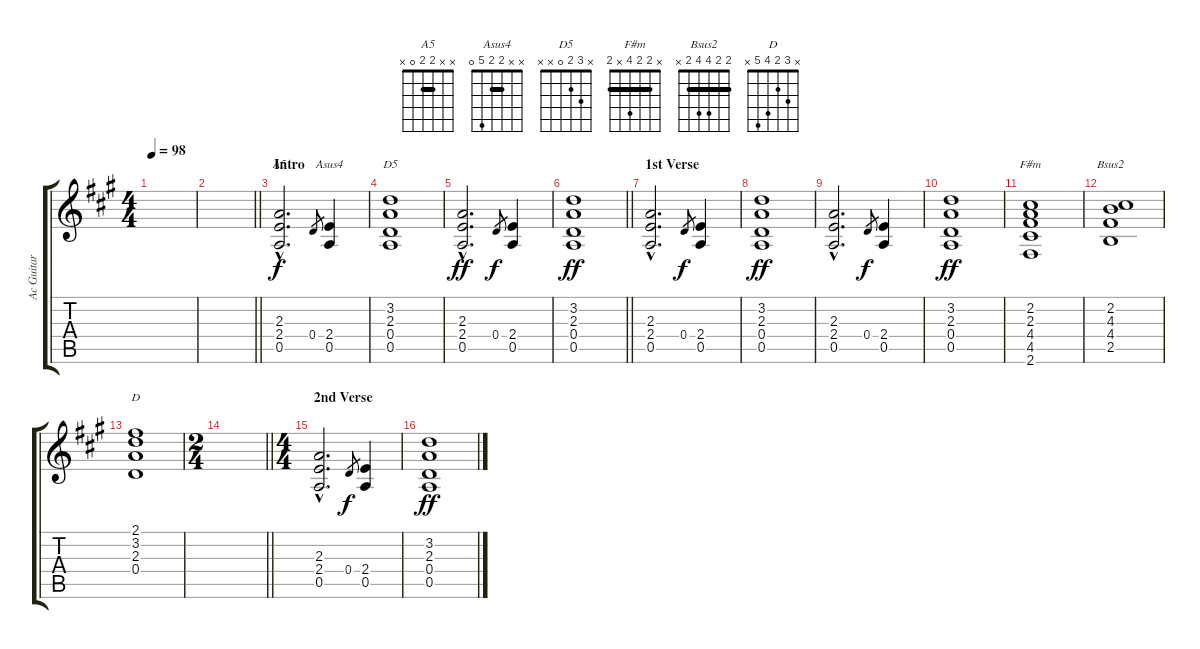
\track ("Ac Guitar" "Ac Guitar") {instrument acousticguitarsteel}
\staff {score tabs}
\tuning (E4 B3 G3 D3 A2 E2) {hide}
\chord ("A5" x x 2 2 0 x) {barre 2}
\chord ("Asus4" x x 2 2 5 0) {barre 2}
\chord ("D5" x 3 2 0 x x)
\chord ("F#m" x 2 2 4 x 2) {barre 2}
\chord ("Bsus2" 2 2 4 4 2 x) {barre 2}
\chord ("D" x 3 2 4 5 x)
\ts (4 4)
\tempo 98
\clef g2
\ks a
|
\barLineRight lightlight
|
\section ("" "Intro")
(2.3{hac} 2.4{hac} 0.5{hac}).2{d ch "A5"} 0.4.8{gr dy f} (2.4 0.5).4{ch "Asus4"} |
(3.2 2.3 0.4 0.5).1{ch "D5"} |
(2.3{hac} 2.4{hac} 0.5{hac}).2{d dy ff} 0.4.8{gr dy f} (2.4 0.5).4 |
\barLineRight lightlight
(3.2 2.3 0.4 0.5).1{dy ff} |
\section ("" "1st Verse")
(2.3{hac} 2.4{hac} 0.5{hac}).2{d} 0.4.8{gr dy f} (2.4 0.5).4 |
(3.2 2.3 0.4 0.5).1{dy ff} |
(2.3{hac} 2.4{hac} 0.5{hac}).2{d} 0.4.8{gr dy f} (2.4 0.5).4 |
(3.2 2.3 0.4 0.5).1{dy ff} |
(2.2 2.3 4.4 4.5 2.6).1{ch "F#m"} |
(2.2 4.3 4.4 2.5).1{ch "Bsus2"} |
(2.1 3.2 2.3 0.4).1{ch "D"} |
\ts (2 4)
\barLineRight lightlight
|
\ts (4 4)
\section ("" "2nd Verse")
(2.3{hac} 2.4{hac} 0.5{hac}).2{d} 0.4.8{gr dy f} (2.4 0.5).4 |
(3.2 2.3 0.4 0.5).1{dy ff}
